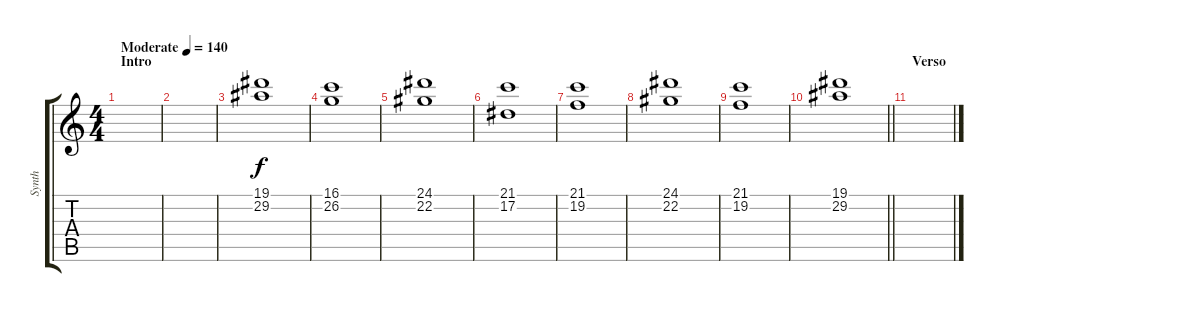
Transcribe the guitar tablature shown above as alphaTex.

\track ("Synth" "Synth") {instrument stringensemble1}
\staff {score tabs}
\tuning (Eb4 Bb3 Gb3 Db3 Ab2 Eb2) {hide}
\ts (4 4)
\section ("" "Intro")
\tempo (140 "Moderate")
\clef g2
\ks c
|
|
(19.1 29.2).1 |
(16.1 26.2).1 |
(24.1 22.2).1 |
(21.1 17.2).1 |
(21.1 19.2).1 |
(24.1 22.2).1 |
(21.1 19.2).1 |
\barLineRight lightlight
(19.1 29.2).1 |
\section ("" "Verso")
